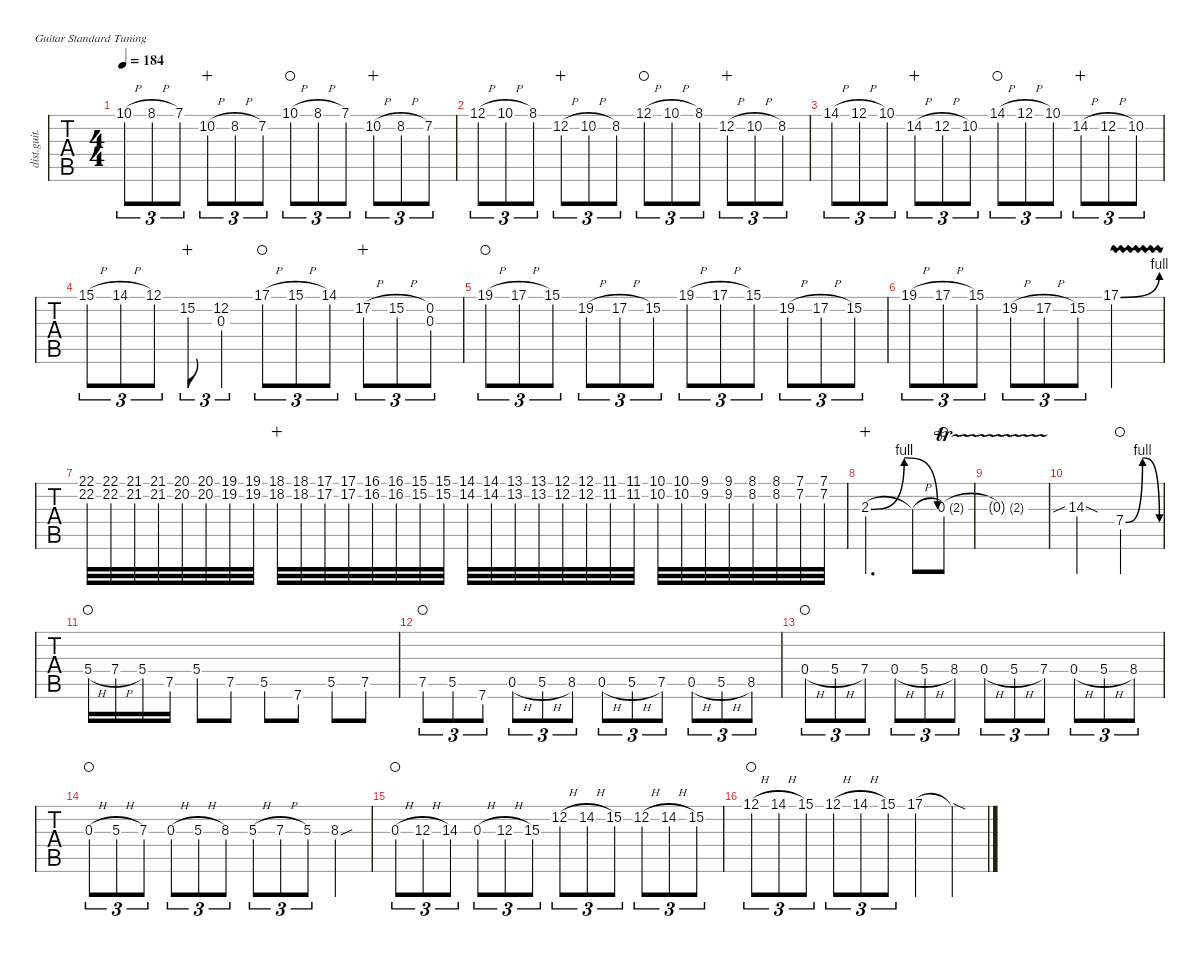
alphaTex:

\defaultSystemsLayout 4
\hideDynamics
\bracketExtendMode nobrackets
\otherSystemsTrackNameOrientation horizontal
\track ("Lead Guitar/Rhythm Extras (Kirk)" "dist.guit.") {defaultSystemsLayout 4 multiBarRest instrument distortionguitar}
\staff {tabs}
\tuning (E4 B3 G3 D3 A2 E2)
\ts (4 4)
\tempo 184
\clef g2
\ks c
10.1{h}.8{tu (3 2) dy mf} 8.1{h}.8{tu (3 2)} 7.1.8{tu (3 2)} 10.2{h}.8{tu (3 2) wahc} 8.2{h}.8{tu (3 2)} 7.2{acc #}.8{tu (3 2)} 10.1{h}.8{tu (3 2) waho} 8.1{h}.8{tu (3 2)} 7.1.8{tu (3 2)} 10.2{h}.8{tu (3 2) wahc} 8.2{h}.8{tu (3 2)} 7.2{acc #}.8{tu (3 2)} |
12.1{h}.8{tu (3 2)} 10.1{h}.8{tu (3 2)} 8.1.8{tu (3 2)} 12.2{h}.8{tu (3 2) wahc} 10.2{h}.8{tu (3 2)} 8.2.8{tu (3 2)} 12.1{h}.8{tu (3 2) waho} 10.1{h}.8{tu (3 2)} 8.1.8{tu (3 2)} 12.2{h}.8{tu (3 2) wahc} 10.2{h}.8{tu (3 2)} 8.2.8{tu (3 2)} |
14.1{h acc #}.8{tu (3 2)} 12.1{h}.8{tu (3 2)} 10.1.8{tu (3 2)} 14.2{h acc #}.8{tu (3 2) wahc} 12.2{h}.8{tu (3 2)} 10.2.8{tu (3 2)} 14.1{h acc #}.8{tu (3 2) waho} 12.1{h}.8{tu (3 2)} 10.1.8{tu (3 2)} 14.2{h acc #}.8{tu (3 2) wahc} 12.2{h}.8{tu (3 2)} 10.2.8{tu (3 2)} |
15.1{h}.8{tu (3 2)} 14.1{h acc #}.8{tu (3 2)} 12.1.8{tu (3 2)} 15.2.8{tu (3 2) wahc} (12.2 0.3).4{tu (3 2)} 17.1{h}.8{tu (3 2) waho} 15.1{h}.8{tu (3 2)} 14.1{acc #}.8{tu (3 2)} 17.2{h}.8{tu (3 2) wahc} 15.2{h}.8{tu (3 2)} (0.2 0.3).8{tu (3 2)} |
19.1{h}.8{tu (3 2) waho} 17.1{h}.8{tu (3 2)} 15.1.8{tu (3 2)} 19.2{h acc #}.8{tu (3 2)} 17.2{h}.8{tu (3 2)} 15.2.8{tu (3 2)} 19.1{h}.8{tu (3 2)} 17.1{h}.8{tu (3 2)} 15.1.8{tu (3 2)} 19.2{h acc #}.8{tu (3 2)} 17.2{h}.8{tu (3 2)} 15.2.8{tu (3 2)} |
19.1{h}.8{tu (3 2)} 17.1{h}.8{tu (3 2)} 15.1.8{tu (3 2)} 19.2{h acc #}.8{tu (3 2)} 17.2{h}.8{tu (3 2)} 15.2.8{tu (3 2)} 17.1{be (bend 0 0 3.5999999999999996 4) vw}.2 |
(22.1 22.2).32 (22.1 22.2).32 (21.1{acc #} 21.2{acc #}).32 (21.1{acc #} 21.2{acc #}).32 (20.1 20.2).32 (20.1 20.2).32 (19.1 19.2{acc #}).32 (19.1 19.2{acc #}).32 (18.1{acc #} 18.2).32{wahc} (18.1{acc #} 18.2).32 (17.1 17.2).32 (17.1 17.2).32 (16.1{acc #} 16.2{acc #}).32 (16.1{acc #} 16.2{acc #}).32 (15.1 15.2).32 (15.1 15.2).32 (14.1{acc #} 14.2{acc #}).32 (14.1{acc #} 14.2{acc #}).32 (13.1 13.2).32 (13.1 13.2).32 (12.1 12.2).32 (12.1 12.2).32 (11.1{acc #} 11.2{acc #}).32 (11.1{acc #} 11.2{acc #}).32 (10.1 10.2).32 (10.1 10.2).32 (9.1{acc #} 9.2{acc #}).32 (9.1{acc #} 9.2{acc #}).32 (8.1 8.2).32 (8.1 8.2).32 (7.1 7.2{acc #}).32 (7.1 7.2{acc #}).32 |
2.3{be (bendrelease 0 0 6.6 4 42 4 55.199999999999996 0)}.2{d wahc} 2.3{h t}.8 0.3{tr (2 16)}.8{waho} |
0.3{tr (2 16) t}.1 |
14.3{sib sod}.2 7.4{be (bendrelease 0 0 10.2 4 20.4 4 30 0)}.2{waho} |
5.4{h}.16{waho} 7.4{h}.16 5.4.16 7.5.16 5.4.8 7.5.8 5.5.8 7.6.8 5.5.8 7.5.8 |
7.5.8{tu (3 2) waho} 5.5.8{tu (3 2)} 7.6.8{tu (3 2)} 0.5{h}.8{tu (3 2)} 5.5{h}.8{tu (3 2)} 8.5.8{tu (3 2)} 0.5{h}.8{tu (3 2)} 5.5{h}.8{tu (3 2)} 7.5.8{tu (3 2)} 0.5{h}.8{tu (3 2)} 5.5{h}.8{tu (3 2)} 8.5.8{tu (3 2)} |
0.4{h}.8{tu (3 2) waho} 5.4{h}.8{tu (3 2)} 7.4.8{tu (3 2)} 0.4{h}.8{tu (3 2)} 5.4{h}.8{tu (3 2)} 8.4{acc #}.8{tu (3 2)} 0.4{h}.8{tu (3 2)} 5.4{h}.8{tu (3 2)} 7.4.8{tu (3 2)} 0.4{h}.8{tu (3 2)} 5.4{h}.8{tu (3 2)} 8.4{acc #}.8{tu (3 2)} |
0.3{h}.8{tu (3 2) waho} 5.3{h}.8{tu (3 2)} 7.3.8{tu (3 2)} 0.3{h}.8{tu (3 2)} 5.3{h}.8{tu (3 2)} 8.3{acc #}.8{tu (3 2)} 5.3{h}.8{tu (3 2)} 7.3{h}.8{tu (3 2)} 5.3.8{tu (3 2)} 8.3{sou acc #}.4 |
0.3{h}.8{tu (3 2) waho} 12.3{h}.8{tu (3 2)} 14.3.8{tu (3 2)} 0.3{h}.8{tu (3 2)} 12.3{h}.8{tu (3 2)} 15.3{acc #}.8{tu (3 2)} 12.2{h}.8{tu (3 2)} 14.2{h acc #}.8{tu (3 2)} 15.2.8{tu (3 2)} 12.2{h}.8{tu (3 2)} 14.2{h acc #}.8{tu (3 2)} 15.2.8{tu (3 2)} |
12.1{h}.8{tu (3 2) waho} 14.1{h acc #}.8{tu (3 2)} 15.1.8{tu (3 2)} 12.1{h}.8{tu (3 2)} 14.1{h acc #}.8{tu (3 2)} 15.1.8{tu (3 2)} 17.1.4 17.1{sod t}.4
